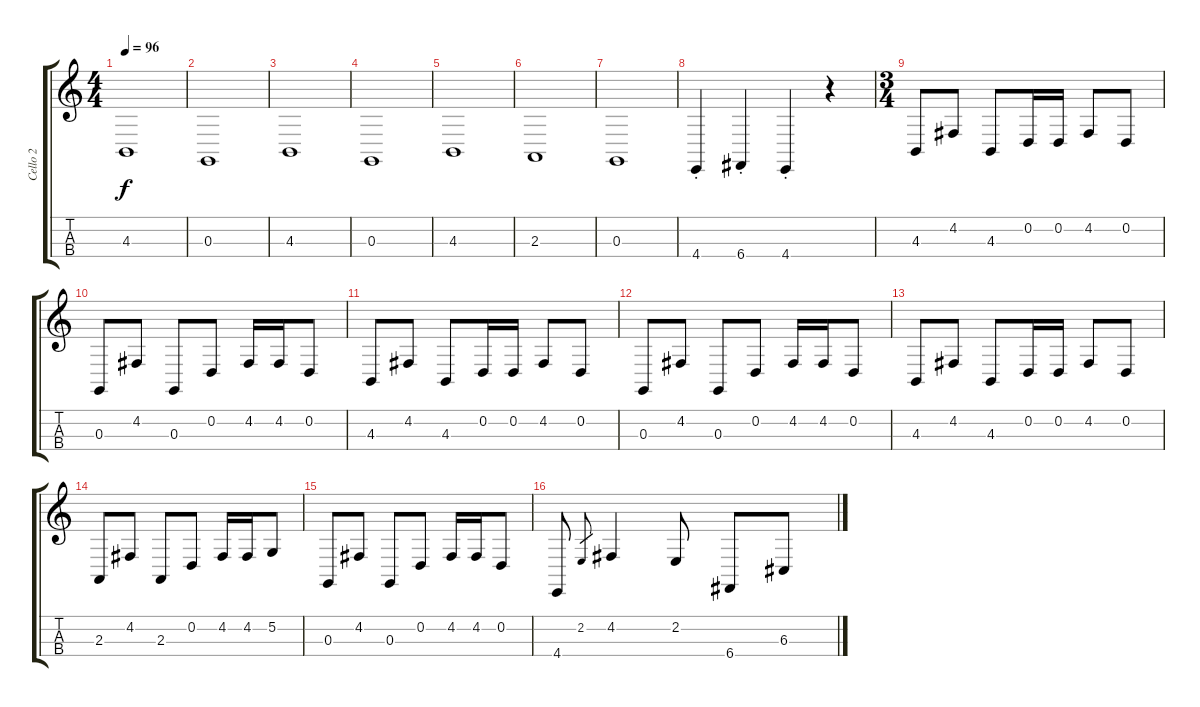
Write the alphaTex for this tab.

\track ("Cello 2" "Cello 2") {instrument cello}
\staff {score tabs}
\tuning (A3 D3 G2 C2) {hide}
\ts (4 4)
\tempo 96
\clef g2
\ks c
4.3.1{dy f} |
0.3.1 |
4.3.1 |
0.3.1 |
4.3.1 |
2.3.1 |
0.3.1 |
4.4{st}.4 6.4{st}.4 4.4{st}.4 r.4 |
\ts (3 4)
4.3.8 4.2.8 4.3.8 0.2.16 0.2.16 4.2.8 0.2.8 |
0.3.8 4.2.8 0.3.8 0.2.8 4.2.16 4.2.16 0.2.8 |
4.3.8 4.2.8 4.3.8 0.2.16 0.2.16 4.2.8 0.2.8 |
0.3.8 4.2.8 0.3.8 0.2.8 4.2.16 4.2.16 0.2.8 |
4.3.8 4.2.8 4.3.8 0.2.16 0.2.16 4.2.8 0.2.8 |
2.3.8 4.2.8 2.3.8 0.2.8 4.2.16 4.2.16 5.2.8 |
0.3.8 4.2.8 0.3.8 0.2.8 4.2.16 4.2.16 0.2.8 |
4.4.8 2.2.8{gr} 4.2.4 2.2.8 6.4.8 6.3.8
